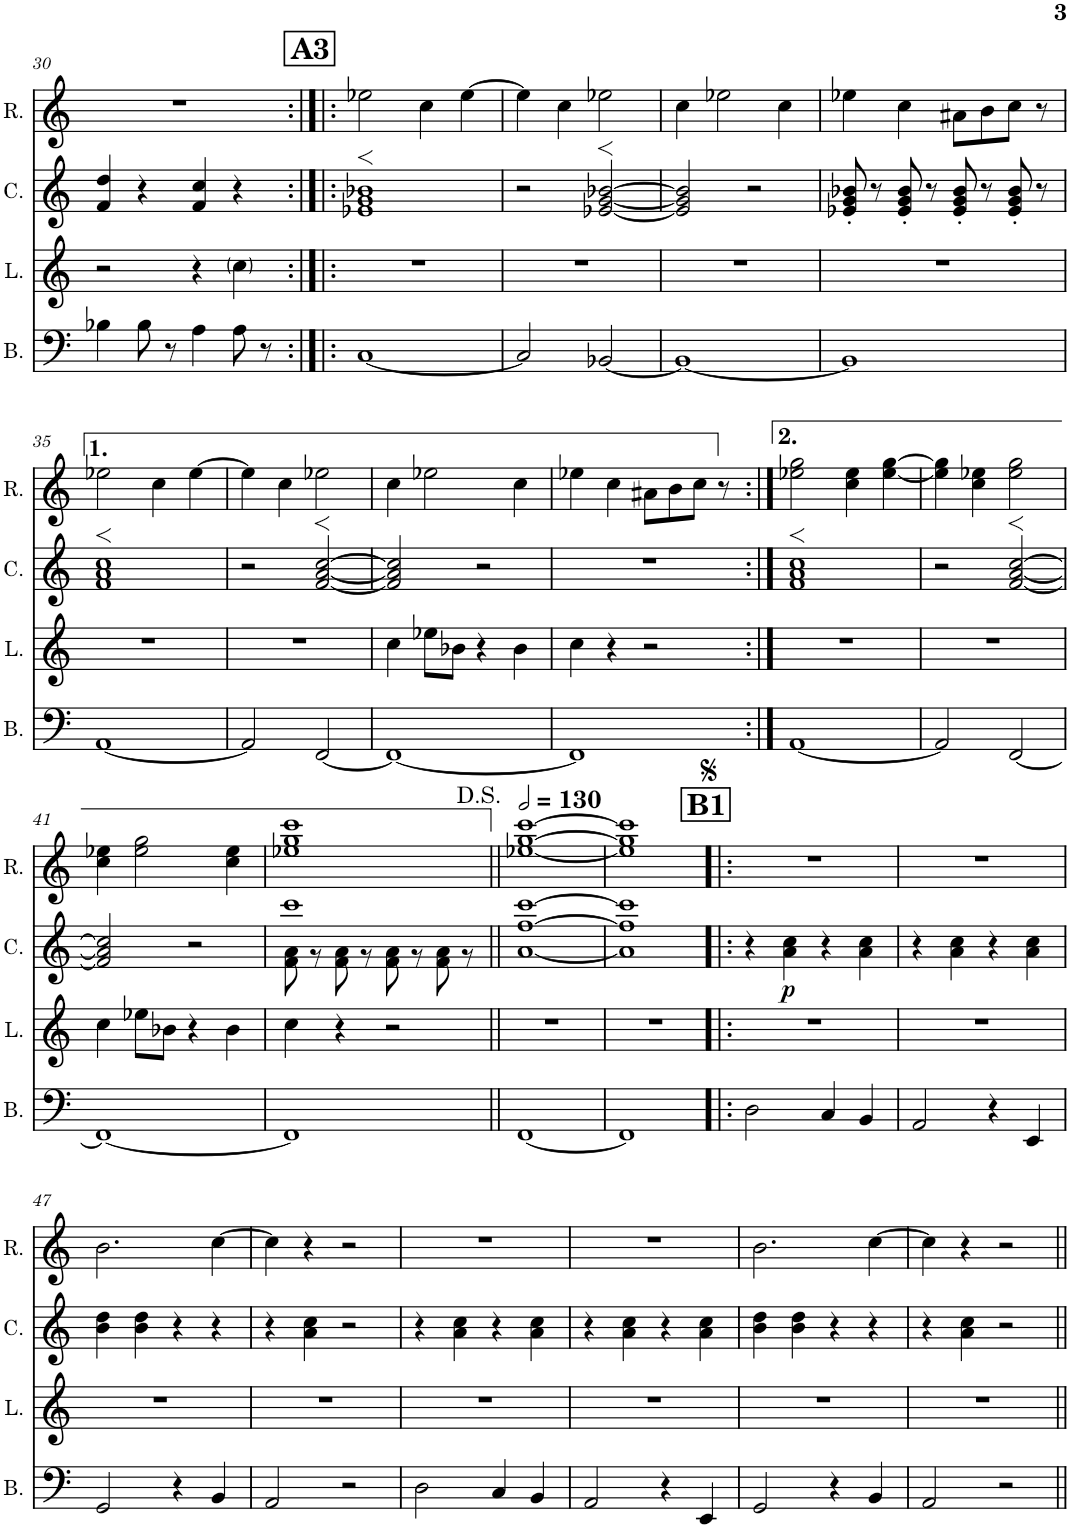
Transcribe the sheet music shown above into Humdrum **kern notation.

**kern	**kern	**kern	**dynam	**kern
*part4	*part3	*part2	*part2	*part1
*staff4	*staff3	*staff2	*staff2	*staff1
*I"Bass	*I"Lead	*I"Chords	*	*I"Riffs
*I'B.	*I'L.	*I'C.	*	*I'R.
!!LO:PB:g=z
*clefF4	*clefG2	*clefG2	*	*clefG2
*	*Trd7c12	*Trd7c12	*	*
*k[]	*k[]	*k[]	*	*k[]
*M2/2	*M2/2	*M2/2	*	*M2/2
*met(c|)	*met(c|)	*met(c|)	*	*met(c|)
=30	=30	=30	=30	=30
4B-X\	2r	4f/ 4dd/	.	1r
8B-\	.	4r	.	.
8r	.	.	.	.
4A\	4r	4f/ 4cc/	.	.
8A\	4cc\	4r	.	.
8r	.	.	.	.
!!LO:REH:place=s1:a:B:cj:fs=14:t=A3
=31:|!|:	=31:|!|:	=31:|!|:	=31:|!|:	=31:|!|:
[1C	1r	1e-X> 1g> 1b-X>	.	2ee-X\
.	.	.	.	4cc\
.	.	.	.	[4ee-\
=32	=32	=32	=32	=32
2C/]	1r	2r	.	4ee-\]
.	.	.	.	4cc\
[2BB-X/	.	[2e-X/> [2g/> [2b-X/>	.	2ee-X\
=33	=33	=33	=33	=33
1BB-_	1r	2e-/] 2g/] 2b-/]	.	4cc\
.	.	.	.	2ee-X\
.	.	2r	.	.
.	.	.	.	4cc\
=34	=34	=34	=34	=34
1BB-]	1r	8e-X/' 8g/' 8b-X/'	.	4ee-X\
.	.	8r	.	.
.	.	8e-/' 8g/' 8b-/'	.	4cc\
.	.	8r	.	.
.	.	8e-/' 8g/' 8b-/'	.	8a#X\L
.	.	8r	.	8b\
.	.	8e-/' 8g/' 8b-/'	.	8cc\J
.	.	8r	.	8r
!!LO:LB:g=z
=35	=35	=35	=35	=35
[1AA	1r	1f> 1a> 1cc>	.	2ee-X\
.	.	.	.	4cc\
.	.	.	.	[4ee-\
=36	=36	=36	=36	=36
2AA/]	1r	2r	.	4ee-\]
.	.	.	.	4cc\
[2FF/	.	[2f/> [2a/> [2cc/>	.	2ee-X\
=37	=37	=37	=37	=37
1FF_	4cc\	2f/] 2a/] 2cc/]	.	4cc\
.	8ee-X\L	.	.	2ee-X\
.	8b-X\J	.	.	.
.	4r	2r	.	.
.	4b-\	.	.	4cc\
=38	=38	=38	=38	=38
1FF]	4cc\	1r	.	4ee-X\
.	4r	.	.	4cc\
.	2r	.	.	8a#X\L
.	.	.	.	8b\
.	.	.	.	8cc\J
.	.	.	.	8r
=39:|!	=39:|!	=39:|!	=39:|!	=39:|!
[1AA	1r	1f> 1a> 1cc>	.	2ee-X\ 2gg\
.	.	.	.	4cc\ 4ee-\
.	.	.	.	[4ee-\ [4gg\
=40	=40	=40	=40	=40
2AA/]	1r	2r	.	4ee-\] 4gg\]
.	.	.	.	4cc\ 4ee-X\
[2FF/	.	[2f/> [2a/> [2cc/>	.	2ee-\ 2gg\
!!LO:LB:g=z
=41	=41	=41	=41	=41
1FF_	4cc\	2f/] 2a/] 2cc/]	.	4cc\ 4ee-X\
.	8ee-X\L	.	.	2ee-\ 2gg\
.	8b-X\J	.	.	.
.	4r	2r	.	.
.	4b-\	.	.	4cc\ 4ee-\
=42	=42	=42	=42	=42
*	*	*^	*	*
1FF]	4cc\	1ccc	8f\ 8a\	.	1ee-X 1gg 1ccc
.	.	.	8r	.	.
.	4r	.	8f\ 8a\	.	.
.	.	.	8r	.	.
.	2r	.	8f\ 8a\	.	.
.	.	.	8r	.	.
.	.	.	8f\ 8a\	.	.
.	.	.	8r	.	.
*	*	*v	*v	*	*
=43||	=43||	=43||	=43||	=43||
*	*	*	*	*MM260
[1FF	1r	[1a [1ff [1ccc	.	[1ee-X [1gg [1ccc
=44	=44	=44	=44	=44
1FF]	1r	1a] 1ff] 1ccc]	.	1ee-] 1gg] 1ccc]
!!LO:REH:place=s1:a:B:cj:fs=14:t=B1
=45!|:	=45!|:	=45!|:	=45!|:	=45!|:
2D\	1r	4r	.	1r
!	!	!	!LO:DY:b	!
.	.	4a\ 4cc\	p	.
4C/	.	4r	.	.
4BB/	.	4a\ 4cc\	.	.
=46	=46	=46	=46	=46
2AA/	1r	4r	.	1r
.	.	4a\ 4cc\	.	.
4r	.	4r	.	.
4EE/	.	4a\ 4cc\	.	.
!!LO:LB:g=z
=47	=47	=47	=47	=47
2GG/	1r	4b\ 4dd\	.	2.b\
.	.	4b\ 4dd\	.	.
4r	.	4r	.	.
4BB/	.	4r	.	[4cc\
=48	=48	=48	=48	=48
2AA/	1r	4r	.	4cc\]
.	.	4a\ 4cc\	.	4r
2r	.	2r	.	2r
=49	=49	=49	=49	=49
2D\	1r	4r	.	1r
.	.	4a\ 4cc\	.	.
4C/	.	4r	.	.
4BB/	.	4a\ 4cc\	.	.
=50	=50	=50	=50	=50
2AA/	1r	4r	.	1r
.	.	4a\ 4cc\	.	.
4r	.	4r	.	.
4EE/	.	4a\ 4cc\	.	.
=51	=51	=51	=51	=51
2GG/	1r	4b\ 4dd\	.	2.b\
.	.	4b\ 4dd\	.	.
4r	.	4r	.	.
4BB/	.	4r	.	[4cc\
=52	=52	=52	=52	=52
2AA/	1r	4r	.	4cc\]
.	.	4a\ 4cc\	.	4r
2r	.	2r	.	2r
=||	=||	=||	=||	=||
*-	*-	*-	*-	*-
